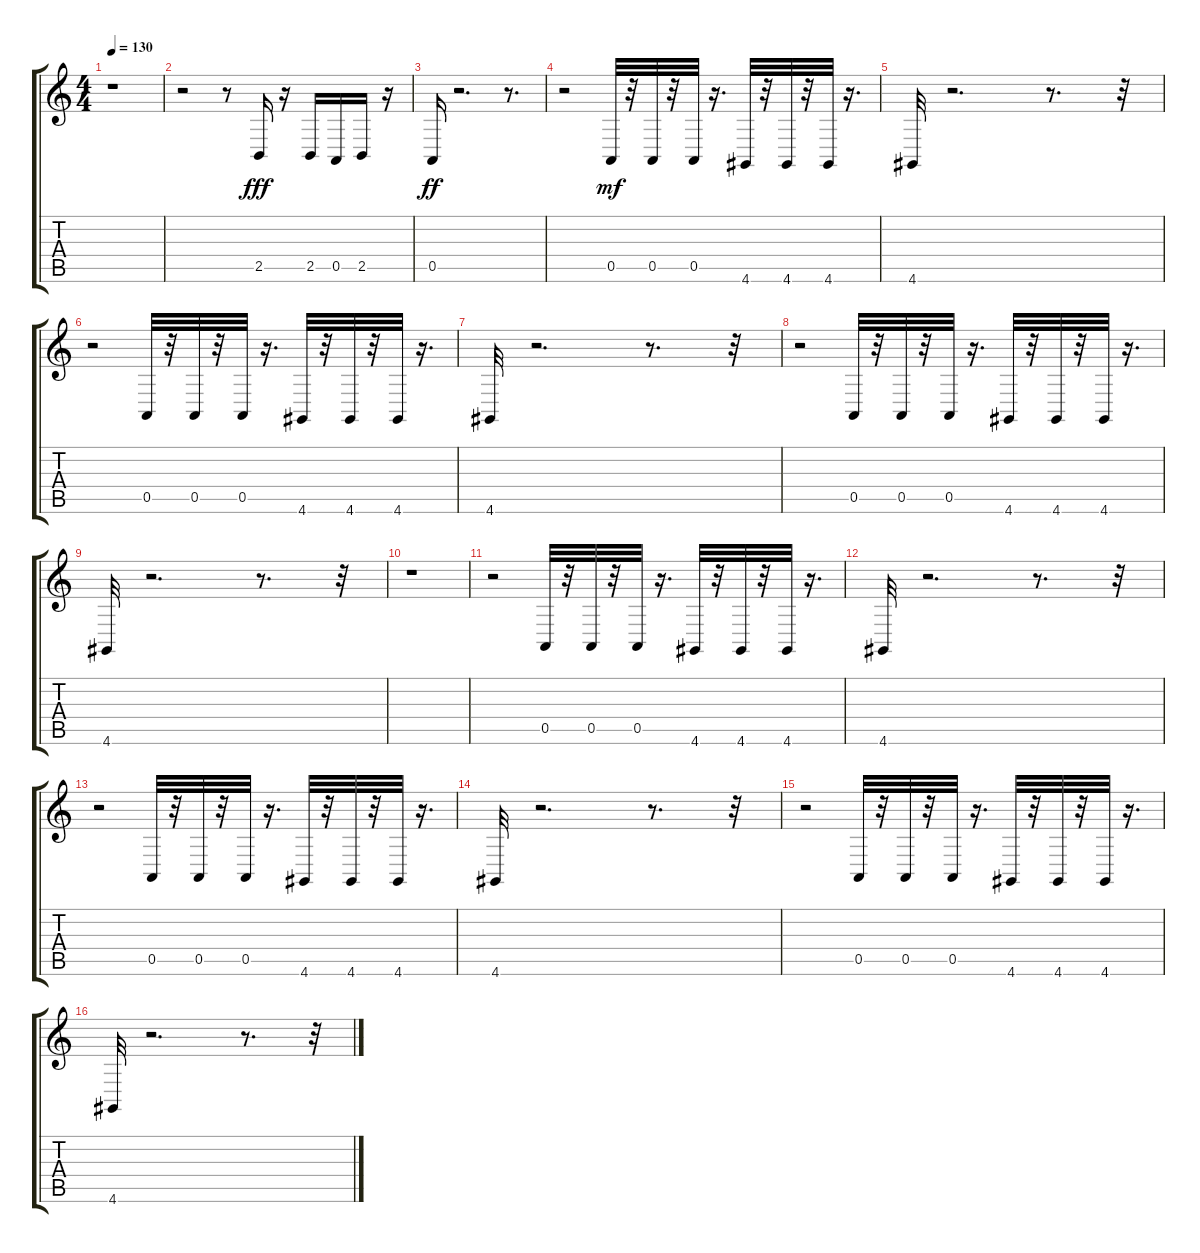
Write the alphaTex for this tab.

\track "" {instrument synthdrum}
\staff {score tabs}
\tuning (E4 B3 G3 D3 A2 E2) {hide}
\ts (4 4)
\tempo 130
\clef g2
\ks c
r.1{dy fff instrument synthdrum} |
r.2 r.8 2.5.16 r.16 2.5.16 0.5.16 2.5.16 r.16 |
0.5.16{dy ff} r.2{d} r.8{d} |
r.2 0.5.32{dy mf} r.32 0.5.32 r.32 0.5.32 r.16{d} 4.6.32 r.32 4.6.32 r.32 4.6.32 r.16{d} |
4.6.32 r.2{d} r.8{d} r.32 |
r.2 0.5.32 r.32 0.5.32 r.32 0.5.32 r.16{d} 4.6.32 r.32 4.6.32 r.32 4.6.32 r.16{d} |
4.6.32 r.2{d} r.8{d} r.32 |
r.2 0.5.32 r.32 0.5.32 r.32 0.5.32 r.16{d} 4.6.32 r.32 4.6.32 r.32 4.6.32 r.16{d} |
4.6.32 r.2{d} r.8{d} r.32 |
r.1 |
r.2 0.5.32 r.32 0.5.32 r.32 0.5.32 r.16{d} 4.6.32 r.32 4.6.32 r.32 4.6.32 r.16{d} |
4.6.32 r.2{d} r.8{d} r.32 |
r.2 0.5.32 r.32 0.5.32 r.32 0.5.32 r.16{d} 4.6.32 r.32 4.6.32 r.32 4.6.32 r.16{d} |
4.6.32 r.2{d} r.8{d} r.32 |
r.2 0.5.32 r.32 0.5.32 r.32 0.5.32 r.16{d} 4.6.32 r.32 4.6.32 r.32 4.6.32 r.16{d} |
4.6.32 r.2{d} r.8{d} r.32
